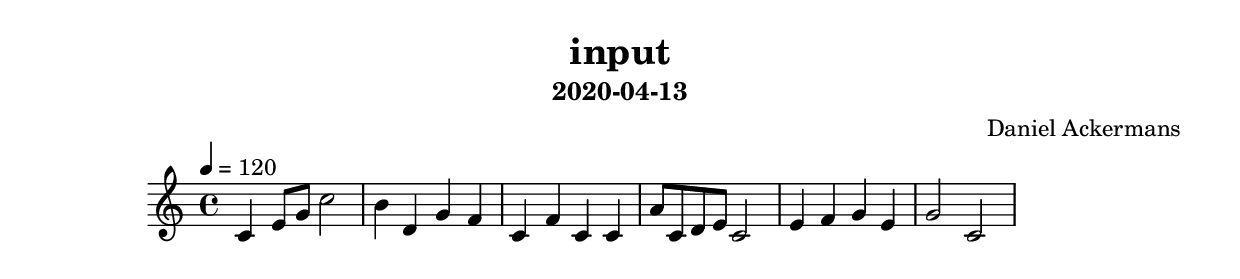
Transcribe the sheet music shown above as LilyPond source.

\version "2.18.2"
\header{
	title = "input"
	subtitle = "2020-04-13"
	composer = "Daniel Ackermans"
}

\score {

	\new Staff {
		\key c \major
		\clef "treble"
		\time 4/4
		\tempo 4 = 120
		c'4 e'8 g' c''2 b'4 d' g' f' c' f' c' c' a'8 c' d' e' c'2 e'4 f' g' e' g'2 c'
	}
	\layout { }
	\midi {
		\tempo 4 = 120
	}
}
